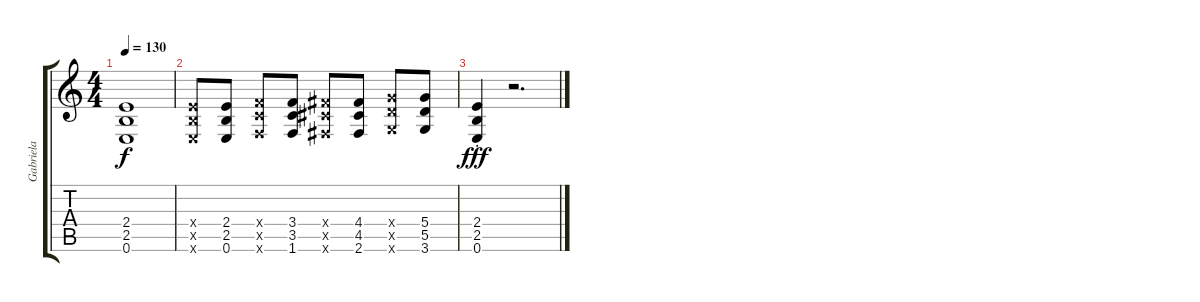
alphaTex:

\track ("Gabriela" "Gabriela") {instrument acousticguitarnylon}
\staff {score tabs}
\tuning (E4 B3 G3 D3 A2 E2) {hide}
\ts (4 4)
\tempo 130
\clef g2
\ks c
(2.4 2.5 0.6).1{dy f} |
(2.4{x} 2.5{x} 0.6{x}).8 (2.4 2.5 0.6).8 (3.4{x} 3.5{x} 1.6{x}).8 (3.4 3.5 1.6).8 (4.4{x} 4.5{x} 2.6{x}).8 (4.4 4.5 2.6).8 (5.4{x} 5.5{x} 3.6{x}).8 (5.4 5.5 3.6).8 |
(2.4{st} 2.5{st} 0.6{st}).4{dy fff} r.2{d}
